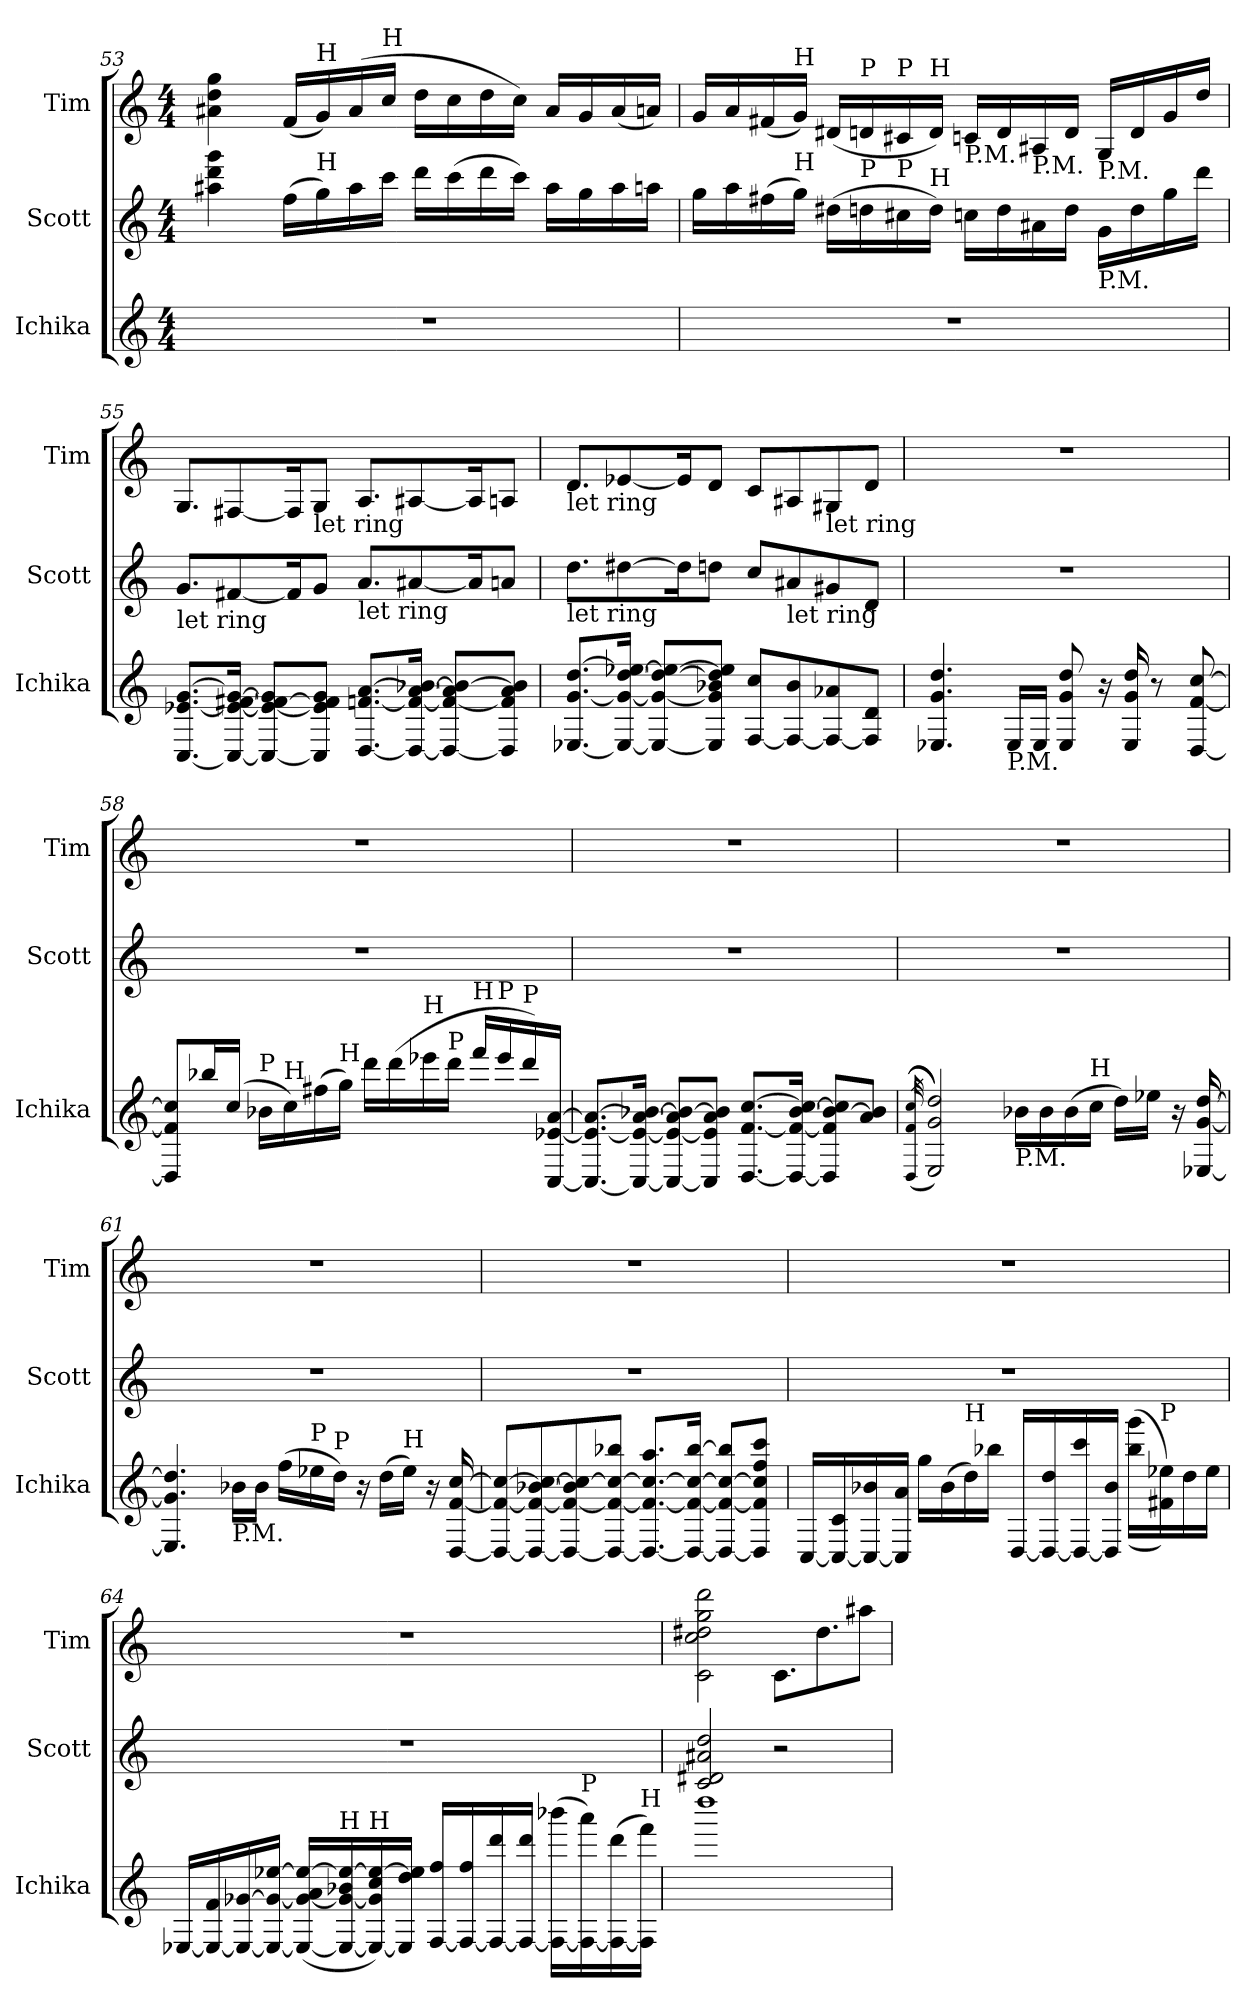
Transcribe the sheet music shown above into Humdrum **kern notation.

**kern	**kern	**kern
*part3	*part2	*part1
*staff3	*staff2	*staff1
*I"Ichika	*I"Scott	*I"Tim
*I'Ichika	*I'Scott	*I'Tim
!!LO:PB:g=z
*clefG2	*clefG2	*clefG2
*ITrd7c12	*ITrd7c12	*ITrd7c12
*k[]	*k[]	*k[]
*C:	*C:	*C:
*M4/4	*M4/4	*M4/4
=53	=53	=53
1r	4a#X\ 4dd\ 4gg\	4A#X\ 4d\ 4g\
.	(16f\LL	(16F/LL
!	!	!LO:TX:a:t=H
!	!LO:TX:a:t=H	!
.	16g\)	16G/)
.	16a#\	(16A#/
!	!	!LO:TX:a:t=H
.	16cc\JJ	16c/JJ
.	16dd\LL	16d\LL
.	(16cc\	16c\
.	16dd\	16d\
.	16cc\JJ)	16c\JJ)
.	16a#\LL	16A#/LL
.	16g\	16G/
.	16a#\	(16A#/
.	16an\JJ	16An/JJ)
=54	=54	=54
1r	16g\LL	16G/LL
.	16a\	16A/
.	(16f#X\	(16F#X/
!	!	!LO:TX:a:t=H
!	!LO:TX:a:t=H	!
.	16g\JJ)	16G/JJ)
.	(16d#X\LL	(16D#X/LL
!	!	!LO:TX:a:t=P
!	!LO:TX:a:t=P	!
.	16dn\	16Dn/
!	!	!LO:TX:a:t=P
!	!LO:TX:a:t=P	!
.	16c#X\	16C#X/
!	!	!LO:TX:a:t=H
!	!LO:TX:a:t=H	!
.	16d\JJ)	16D/JJ)
!	!	!LO:TX:b:t=P.M.
.	16cn\LL	16Cn/LL
.	16d\	16D/
!	!	!LO:TX:b:t=P.M.
.	16A#X\	16AA#X/
.	16d\JJ	16D/JJ
!	!	!LO:TX:b:t=P.M.
!	!LO:TX:b:t=P.M.	!
.	16G\LL	16GG/LL
.	16d\	16D/
.	16g\	16G/
.	16dd\JJ	16d/JJ
!!LO:LB:g=z
=55	=55	=55
!	!LO:TX:b:t=let ring	!
[8.CC/ [8.E-X/ [8.G/L	8.G/L	8.GG/L
16CC/_ 16E-/_ [16F#X/ 16G/_Jk	[8F#X/	[8FF#X/
8CC/_ 8E-/_ 8F#/_ 8G/]L	.	.
.	16F#/K]	16FF#/K]
!	!	!LO:TX:b:t=let ring
8CC/] 8E-/] 8F#/] 8G/J	8G/J	8GG/J
!	!LO:TX:b:t=let ring	!
[8.DD/ [8.Fn/ [8.A/L	8.A/L	8.AA/L
16DD/_ 16F/_ 16A/_ [16B-X/Jk	[8A#X/	[8AA#X/
8DD/_ 8F/_ 8A/] 8B-/_L	.	.
.	16A#/K]	16AA#/K]
8DD/] 8F/] 8A/ 8B-/]J	8An/J	8AAn/J
=56	=56	=56
!	!	!LO:TX:b:t=let ring
!	!LO:TX:b:t=let ring	!
[8.EE-X/ [8.G/ [8.d/L	8.d\L	8.D/L
16EE-/_ 16G/_ 16d/_ [16e-X/Jk	[8d#X\	[8E-X/
8EE-/_ 8G/_ 8d/_ 8e-/_L	.	.
.	16d#\K]	16E-/K]
8EE-/] 8G/] 8B-X/ 8d/] 8e-/]J	8dn\J	8D/J
[8FF/ 8c/L	8c/L	8C/L
!	!LO:TX:b:t=let ring	!
8FF/_ 8B-/	8A#X/	8AA#X/
!	!	!LO:TX:b:t=let ring
8FF/_ 8A-X/	8G#X/	8GG#X/
8FF/] 8D/J	8D/J	8D/J
=57	=57	=57
4.EE-X/ 4.G/ 4.d/	1r	1r
!LO:TX:b:t=P.M.	!	!
16EE-/LL	.	.
16EE-/JJ	.	.
8EE-/ 8G/ 8d/	.	.
16r	.	.
16EE-/ 16G/ 16d/	.	.
8r	.	.
[8DD/ [8F/ [8c/	.	.
!!LO:LB:g=z
=58	=58	=58
8DD/] 8F/] 8c/]L	1r	1r
16b-X/L	.	.
(16c/JJ	.	.
!LO:TX:a:t=P	!	!
16B-X\LL	.	.
!LO:TX:a:t=H	!	!
16c\)	.	.
(16f#X\	.	.
!LO:TX:a:t=H	!	!
16g\JJ)	.	.
16dd\LL	.	.
(16dd\	.	.
!LO:TX:a:t=H	!	!
16ee-X\	.	.
!LO:TX:a:t=P	!	!
16dd\JJ	.	.
!LO:TX:a:t=H	!	!
16ff/LL	.	.
!LO:TX:a:t=P	!	!
16ee-/	.	.
!LO:TX:a:t=P	!	!
16dd/)	.	.
[16CC/ [16E-X/ [16A/JJ	.	.
=59	=59	=59
8.CC/_ 8.E-/_ 8.A/_L	1r	1r
16CC/_ 16E-/_ 16A/_ [16B-X/Jk	.	.
8CC/_ 8E-/_ 8A/] 8B-/_L	.	.
8CC/] 8E-/] 8A/ 8B-/]J	.	.
[8.DD/ [8.F/ [8.c/L	.	.
16DD/_ 16F/_ [16B-/ 16c/_Jk	.	.
8DD/] 8F/] 8B-/_ 8c/]L	.	.
8A/ 8B-/]J	.	.
=60	=60	=60
(((32qDD/ 32qF/ 32qc/	.	.
2EE/ 2G/ 2d/)))	1r	1r
!LO:TX:b:t=P.M.	!	!
16B-X\LL	.	.
16B-\	.	.
(16B-\	.	.
!LO:TX:a:t=H	!	!
16c\JJ	.	.
16d\LL)	.	.
16e-X\JJ	.	.
16r	.	.
[16EE-X/ [16G/ [16d/	.	.
!!LO:LB:g=z
=61	=61	=61
4.EE-/] 4.G/] 4.d/]	1r	1r
!LO:TX:b:t=P.M.	!	!
16B-X\LL	.	.
16B-\JJ	.	.
(16f\LL	.	.
!LO:TX:a:t=P	!	!
16e-X\	.	.
!LO:TX:a:t=P	!	!
16d\JJ)	.	.
16r	.	.
(16d\LL	.	.
!LO:TX:a:t=H	!	!
16e-\JJ)	.	.
16r	.	.
[16DD/ [16F/ [16c/	.	.
=62	=62	=62
8DD/_ 8F/_ 8c/_L	1r	1r
8DD/_ 8F/_ [8B-X/ 8c/_	.	.
8DD/_ 8F/_ 8B-/] 8c/_	.	.
8DD/_ 8F/_ 8c/_ 8b-X/J	.	.
8.DD/_ 8.F/_ 8.c/_ 8.a/L	.	.
16DD/_ 16F/_ 16c/_ [16b-/Jk	.	.
8DD/_ 8F/_ 8c/_ 8b-/]L	.	.
8DD/] 8F/] 8c/] 8f/ 8cc/J	.	.
!!LO:PB:g=z
=63	=63	=63
[16CC/LL	1r	1r
16CC/_ 16C/	.	.
16CC/_ 16B-X/	.	.
16CC/] 16A/JJ	.	.
16g\LL	.	.
(16B-\	.	.
!LO:TX:a:t=H	!	!
16d\)	.	.
16b-X\JJ	.	.
[16DD/LL	.	.
16DD/_ 16d/	.	.
16DD/_ 16cc/	.	.
16DD/] 16B-/JJ	.	.
((16b-\ 16gg\LL	.	.
!LO:TX:a:t=P	!	!
16F#X\ 16e-X\))	.	.
16d\	.	.
16e-\JJ	.	.
=64	=64	=64
[16EE-X/LL	1r	1r
16EE-/_ 16F/	.	.
16EE-/_ [16G-X/	.	.
16EE-/_ 16G-/_ [16e-X/JJ	.	.
(16EE-/_ 16G-/_ 16A/ 16e-/_LL	.	.
!LO:TX:a:t=H	!	!
16EE-/_ 16G-/_ 16B-X/ 16e-/_	.	.
!LO:TX:a:t=H	!	!
16EE-/_ 16G-/] 16c/ 16e-/_)	.	.
16EE-/] 16d/ 16e-/]JJ	.	.
[16FF/ 16f/LL	.	.
16FF/_ 16f/	.	.
16FF/_ 16dd/	.	.
16FF/_ 16dd/JJ	.	.
(16FF\_ 16bb-X\LL	.	.
!LO:TX:a:t=P	!	!
16FF\_ 16aa\)	.	.
(16FF\_ 16dd\	.	.
!LO:TX:a:t=H	!	!
16FF\] 16ff\JJ)	.	.
!!LO:LB:g=z
=65	=65	=65
1ddd	2C/ 2D#X/ 2A#X/ 2d/	2C\ 2c\ 2d#X\ 2g\ 2dd\
.	2r	8.C\L
.	.	8.d#\
.	.	8a#X\J
=	=	=
*-	*-	*-
